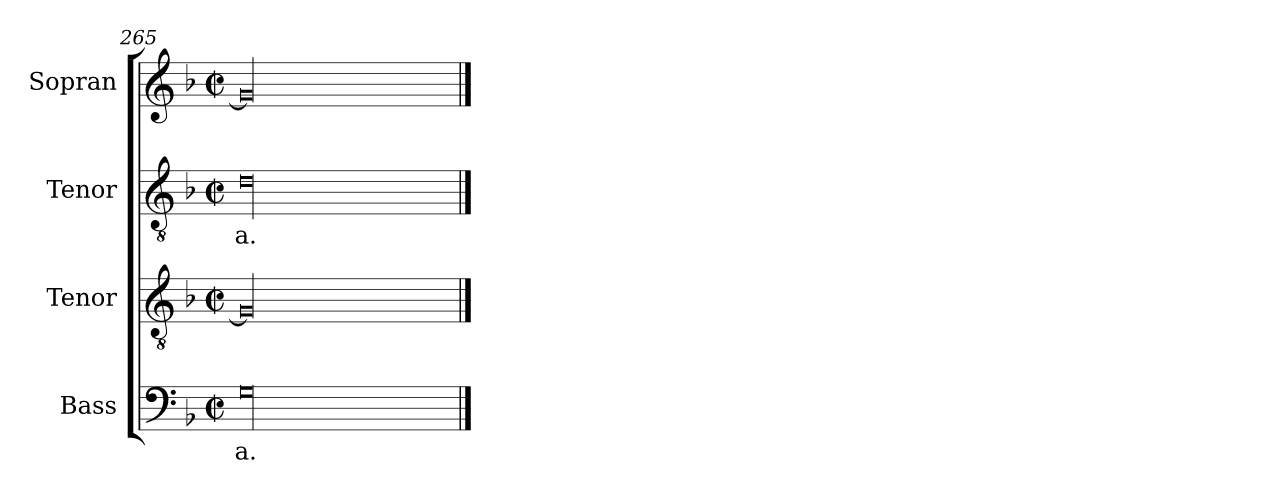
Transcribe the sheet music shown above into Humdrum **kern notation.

**kern	**text	**kern	**kern	**text	**kern
*part4	*part4	*part3	*part2	*part2	*part1
*staff4	*staff4	*staff3	*staff2	*staff2	*staff1
*I"Bass	*	*I"Tenor	*I"Tenor	*	*I"Sopran
*	*	*I'Tenor	*	*	*
*clefF4	*	*clefGv2	*clefGv2	*	*clefG2
*	*	*ITrd7c12	*ITrd7c12	*	*
*k[b-]	*	*k[b-]	*k[b-]	*	*k[b-]
*F:	*	*F:	*F:	*	*F:
*M2/2	*	*M2/2	*M2/2	*	*M2/2
*met(c|)	*	*met(c|)	*met(c|)	*	*met(c|)
=265	=265	=265	=265	=265	=265
!	!LO:LY:b:color=#000000	!	!	!	!
!	!	!	!	!LO:LY:b:color=#000000	!
00Gi	-a.	00GGi]	00Di	-a.	00gi]
==	==	==	==	==	==
*-	*-	*-	*-	*-	*-
